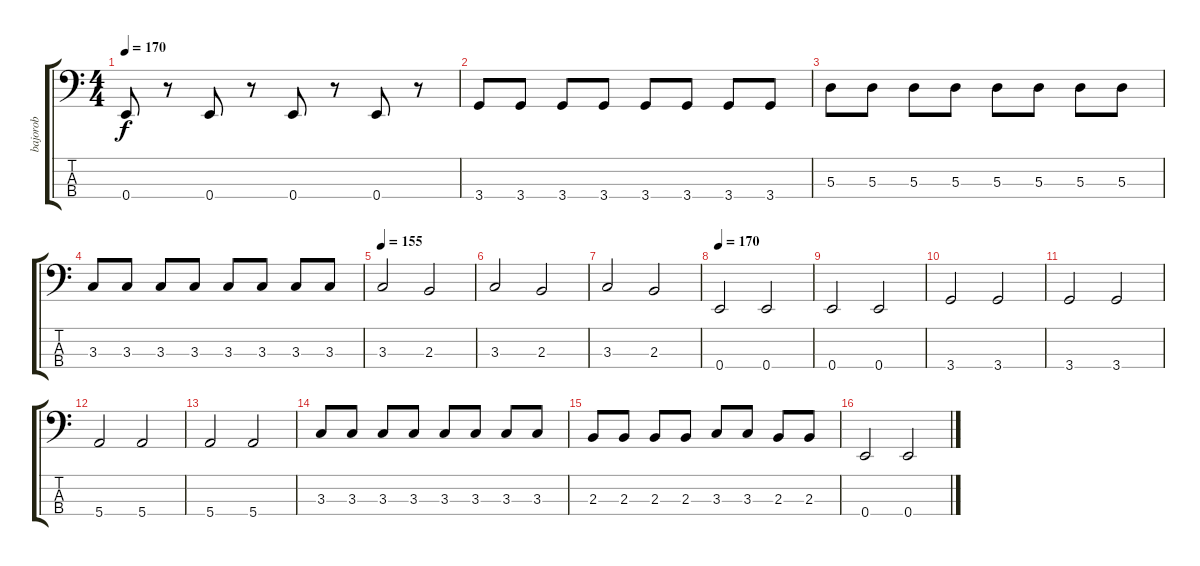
\track ("bajorob" "bajorob") {instrument electricbassfinger}
\staff {score tabs}
\tuning (G2 D2 A1 E1) {hide}
\ts (4 4)
\tempo 170
\clef f4
\ks c
0.4.8{dy f} r.8 0.4.8 r.8 0.4.8 r.8 0.4.8 r.8 |
3.4.8 3.4.8 3.4.8 3.4.8 3.4.8 3.4.8 3.4.8 3.4.8 |
5.3.8 5.3.8 5.3.8 5.3.8 5.3.8 5.3.8 5.3.8 5.3.8 |
3.3.8 3.3.8 3.3.8 3.3.8 3.3.8 3.3.8 3.3.8 3.3.8 |
\tempo 155
3.3.2 2.3.2 |
3.3.2 2.3.2 |
3.3.2 2.3.2 |
\tempo 170
0.4.2 0.4.2 |
0.4.2 0.4.2 |
3.4.2 3.4.2 |
3.4.2 3.4.2 |
5.4.2 5.4.2 |
5.4.2 5.4.2 |
3.3.8 3.3.8 3.3.8 3.3.8 3.3.8 3.3.8 3.3.8 3.3.8 |
2.3.8 2.3.8 2.3.8 2.3.8 3.3.8 3.3.8 2.3.8 2.3.8 |
0.4.2 0.4.2
